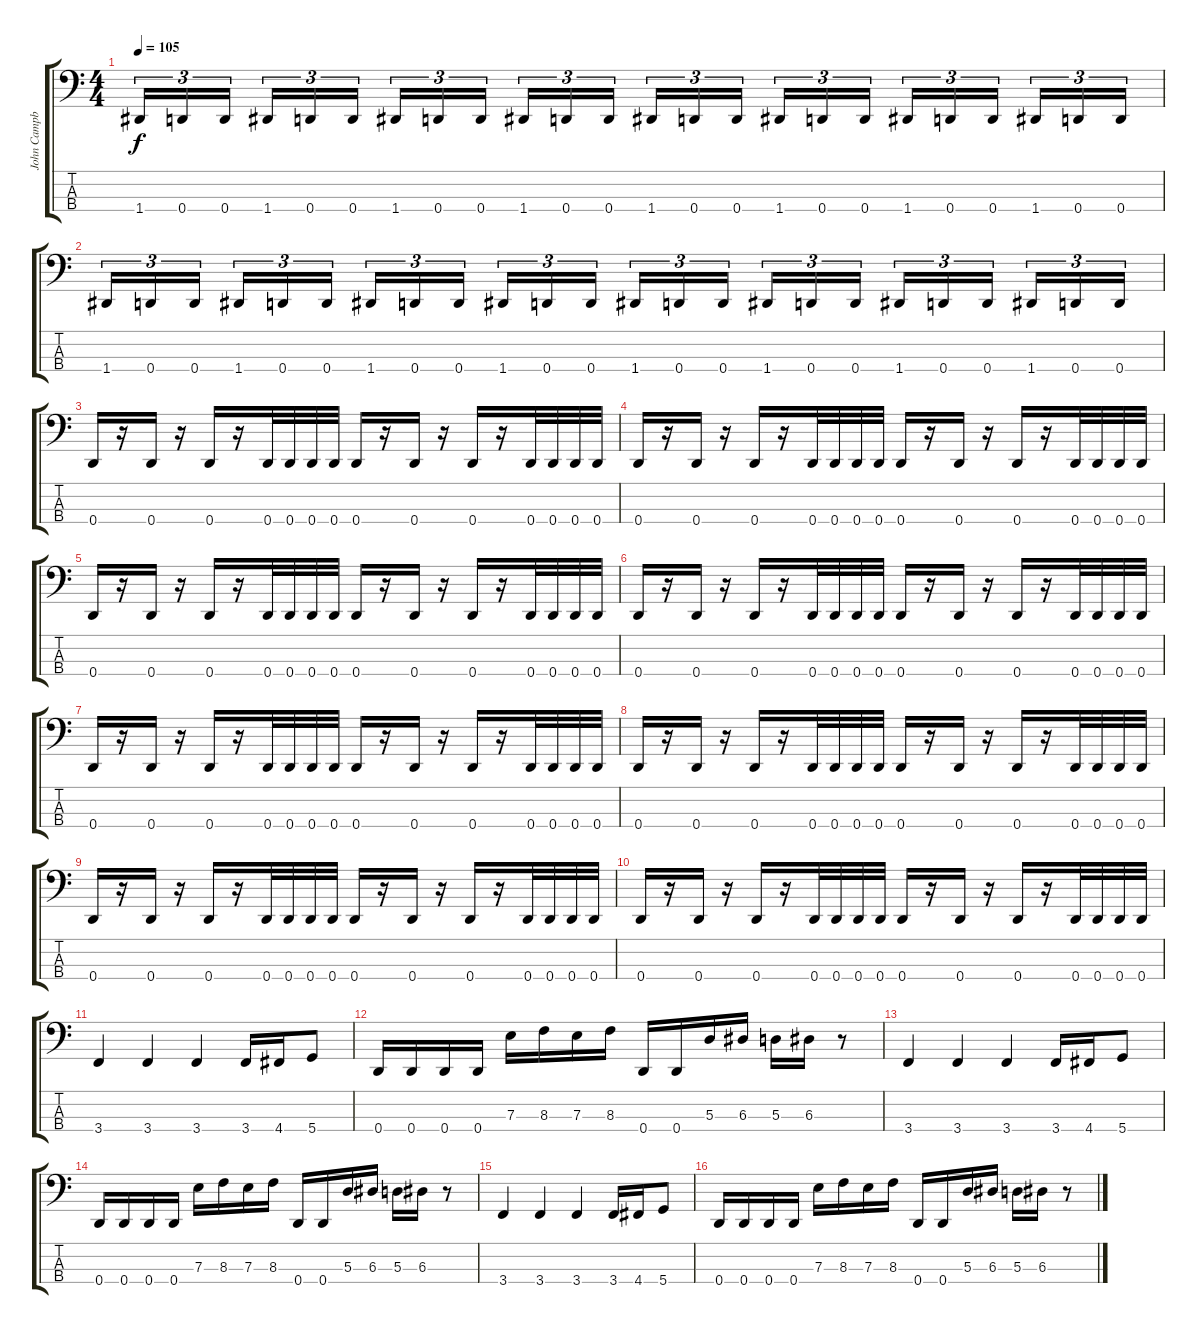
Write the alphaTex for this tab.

\track ("John Campbell" "John Campb") {instrument electricbasspick}
\staff {score tabs}
\tuning (G2 D2 A1 D1) {hide}
\ts (4 4)
\tempo 105
\clef f4
\ks c
1.4.16{tu (3 2) dy f} 0.4.16{tu (3 2)} 0.4.16{tu (3 2) beam splitsecondary} 1.4.16{tu (3 2)} 0.4.16{tu (3 2)} 0.4.16{tu (3 2)} 1.4.16{tu (3 2)} 0.4.16{tu (3 2)} 0.4.16{tu (3 2) beam splitsecondary} 1.4.16{tu (3 2)} 0.4.16{tu (3 2)} 0.4.16{tu (3 2)} 1.4.16{tu (3 2)} 0.4.16{tu (3 2)} 0.4.16{tu (3 2) beam splitsecondary} 1.4.16{tu (3 2)} 0.4.16{tu (3 2)} 0.4.16{tu (3 2)} 1.4.16{tu (3 2)} 0.4.16{tu (3 2)} 0.4.16{tu (3 2) beam splitsecondary} 1.4.16{tu (3 2)} 0.4.16{tu (3 2)} 0.4.16{tu (3 2)} |
1.4.16{tu (3 2)} 0.4.16{tu (3 2)} 0.4.16{tu (3 2) beam splitsecondary} 1.4.16{tu (3 2)} 0.4.16{tu (3 2)} 0.4.16{tu (3 2)} 1.4.16{tu (3 2)} 0.4.16{tu (3 2)} 0.4.16{tu (3 2) beam splitsecondary} 1.4.16{tu (3 2)} 0.4.16{tu (3 2)} 0.4.16{tu (3 2)} 1.4.16{tu (3 2)} 0.4.16{tu (3 2)} 0.4.16{tu (3 2) beam splitsecondary} 1.4.16{tu (3 2)} 0.4.16{tu (3 2)} 0.4.16{tu (3 2)} 1.4.16{tu (3 2)} 0.4.16{tu (3 2)} 0.4.16{tu (3 2) beam splitsecondary} 1.4.16{tu (3 2)} 0.4.16{tu (3 2)} 0.4.16{tu (3 2)} |
0.4.16 r.16 0.4.16 r.16 0.4.16 r.16 0.4.32 0.4.32 0.4.32 0.4.32 0.4.16 r.16 0.4.16 r.16 0.4.16 r.16 0.4.32 0.4.32 0.4.32 0.4.32 |
0.4.16 r.16 0.4.16 r.16 0.4.16 r.16 0.4.32 0.4.32 0.4.32 0.4.32 0.4.16 r.16 0.4.16 r.16 0.4.16 r.16 0.4.32 0.4.32 0.4.32 0.4.32 |
0.4.16 r.16 0.4.16 r.16 0.4.16 r.16 0.4.32 0.4.32 0.4.32 0.4.32 0.4.16 r.16 0.4.16 r.16 0.4.16 r.16 0.4.32 0.4.32 0.4.32 0.4.32 |
0.4.16 r.16 0.4.16 r.16 0.4.16 r.16 0.4.32 0.4.32 0.4.32 0.4.32 0.4.16 r.16 0.4.16 r.16 0.4.16 r.16 0.4.32 0.4.32 0.4.32 0.4.32 |
0.4.16 r.16 0.4.16 r.16 0.4.16 r.16 0.4.32 0.4.32 0.4.32 0.4.32 0.4.16 r.16 0.4.16 r.16 0.4.16 r.16 0.4.32 0.4.32 0.4.32 0.4.32 |
0.4.16 r.16 0.4.16 r.16 0.4.16 r.16 0.4.32 0.4.32 0.4.32 0.4.32 0.4.16 r.16 0.4.16 r.16 0.4.16 r.16 0.4.32 0.4.32 0.4.32 0.4.32 |
0.4.16 r.16 0.4.16 r.16 0.4.16 r.16 0.4.32 0.4.32 0.4.32 0.4.32 0.4.16 r.16 0.4.16 r.16 0.4.16 r.16 0.4.32 0.4.32 0.4.32 0.4.32 |
0.4.16 r.16 0.4.16 r.16 0.4.16 r.16 0.4.32 0.4.32 0.4.32 0.4.32 0.4.16 r.16 0.4.16 r.16 0.4.16 r.16 0.4.32 0.4.32 0.4.32 0.4.32 |
3.4.4 3.4.4 3.4.4 3.4.16 4.4.16 5.4.8 |
0.4.16 0.4.16 0.4.16 0.4.16 7.3.16 8.3.16 7.3.16 8.3.16 0.4.16 0.4.16 5.3.16 6.3.16 5.3.16 6.3.16 r.8 |
3.4.4 3.4.4 3.4.4 3.4.16 4.4.16 5.4.8 |
0.4.16 0.4.16 0.4.16 0.4.16 7.3.16 8.3.16 7.3.16 8.3.16 0.4.16 0.4.16 5.3.16 6.3.16 5.3.16 6.3.16 r.8 |
3.4.4 3.4.4 3.4.4 3.4.16 4.4.16 5.4.8 |
0.4.16 0.4.16 0.4.16 0.4.16 7.3.16 8.3.16 7.3.16 8.3.16 0.4.16 0.4.16 5.3.16 6.3.16 5.3.16 6.3.16 r.8
